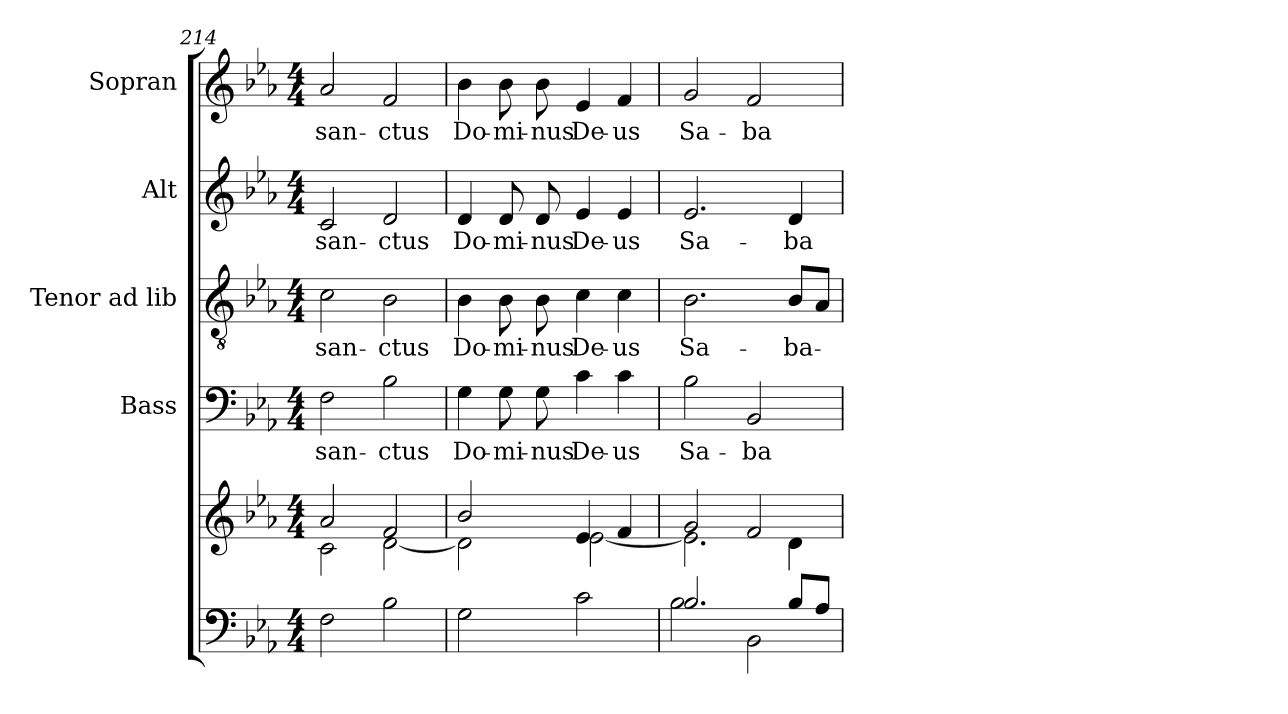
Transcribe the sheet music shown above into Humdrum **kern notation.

**kern	**kern	**kern	**text	**kern	**text	**kern	**text	**kern	**text
*part5	*part5	*part4	*part4	*part3	*part3	*part2	*part2	*part1	*part1
*staff6	*staff5	*staff4	*staff4	*staff3	*staff3	*staff2	*staff2	*staff1	*staff1
*	*	*I"Bass	*	*I"Tenor ad lib	*	*I"Alt	*	*I"Sopran	*
*	*	*I'B	*	*I'T	*	*I'A	*	*I'S	*
*clefF4	*clefG2	*clefF4	*	*clefGv2	*	*clefG2	*	*clefG2	*
*k[b-e-a-]	*k[b-e-a-]	*k[b-e-a-]	*	*k[b-e-a-]	*	*k[b-e-a-]	*	*k[b-e-a-]	*
*E-:	*E-:	*E-:	*	*E-:	*	*E-:	*	*E-:	*
*M4/4	*M4/4	*M4/4	*	*M4/4	*	*M4/4	*	*M4/4	*
=214	=214	=214	=214	=214	=214	=214	=214	=214	=214
*	*^	*	*	*	*	*	*	*	*
!	!	!	!	!LO:LY:b	!	!LO:LY:b	!	!LO:LY:b	!	!LO:LY:b
2F\	2a-/	2c\	2F\	san-	2c\	san-	2c/	san-	2a-/	san-
!	!	!	!	!LO:LY:b	!	!LO:LY:b	!	!LO:LY:b	!	!LO:LY:b
2B-\	2f/	[<2d\	2B-\	-ctus	2B-\	-ctus	2d/	-ctus	2f/	-ctus
=215	=215	=215	=215	=215	=215	=215	=215	=215	=215	=215
!	!	!	!	!LO:LY:b	!	!LO:LY:b	!	!LO:LY:b	!	!LO:LY:b
2G\	2b-/	2d\]	4G\	Do-	4B-\	Do-	4d/	Do-	4b-\	Do-
!	!	!	!	!LO:LY:b	!	!LO:LY:b	!	!LO:LY:b	!	!LO:LY:b
.	.	.	8G\	-mi-	8B-\	-mi-	8d/	-mi-	8b-\	-mi-
!	!	!	!	!LO:LY:b	!	!LO:LY:b	!	!LO:LY:b	!	!LO:LY:b
.	.	.	8G\	-nus	8B-\	-nus	8d/	-nus	8b-\	-nus
!	!	!	!	!LO:LY:b	!	!LO:LY:b	!	!LO:LY:b	!	!LO:LY:b
2c\	4e-/	[<2e-\	4c\	De-	4c\	De-	4e-/	De-	4e-/	De-
!	!	!	!	!LO:LY:b	!	!LO:LY:b	!	!LO:LY:b	!	!LO:LY:b
.	4f/	.	4c\	-us	4c\	-us	4e-/	-us	4f/	-us
=216	=216	=216	=216	=216	=216	=216	=216	=216	=216	=216
*^	*	*	*	*	*	*	*	*	*	*
!	!	!	!	!	!LO:LY:b	!	!LO:LY:b	!	!LO:LY:b	!	!LO:LY:b
2.B-/	2B-\	2g/	2.e-\]	2B-\	Sa-	2.B-\	Sa-	2.e-/	Sa-	2g/	Sa-
!	!	!	!	!	!LO:LY:b	!	!	!	!	!	!LO:LY:b
.	2BB-\	2f/	.	2BB-/	-ba-	.	.	.	.	2f/	-ba-
!	!	!	!	!	!	!	!LO:LY:b	!	!LO:LY:b	!	!
8B-/L	.	.	4d\	.	.	8B-/L	-ba-	4d/	-ba-	.	.
8A-/J	.	.	.	.	.	8A-/J	.	.	.	.	.
*v	*v	*	*	*	*	*	*	*	*	*	*
*	*v	*v	*	*	*	*	*	*	*	*
=	=	=	=	=	=	=	=	=	=
*-	*-	*-	*-	*-	*-	*-	*-	*-	*-
